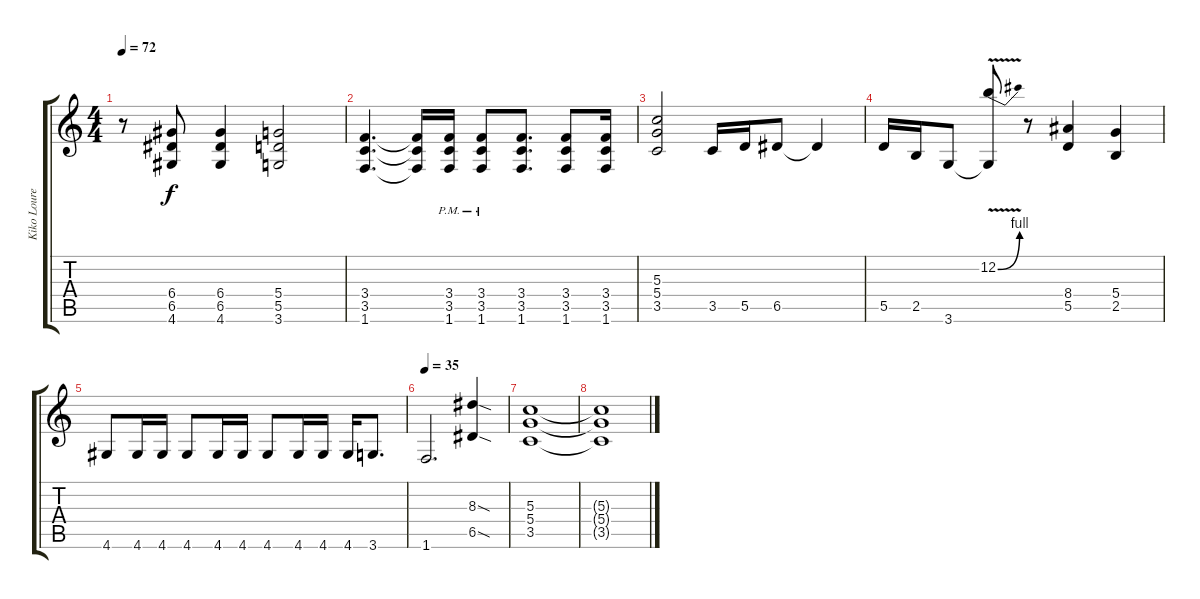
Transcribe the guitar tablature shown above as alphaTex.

\track ("Kiko Loureiro (Guitarra)" "Kiko Loure") {instrument distortionguitar}
\staff {score tabs}
\tuning (E4 B3 G3 D3 A2 E2) {hide}
\ts (4 4)
\tempo 72
\clef g2
\ks c
r.8{dy f} (6.4 6.5 4.6).8 (6.4 6.5 4.6).4 (5.4 5.5 3.6).2 |
(3.4 3.5 1.6).4{d} (3.4{t} 3.5{t} 1.6{t}).16 (3.4{pm} 3.5{pm} 1.6{pm}).16 (3.4{pm} 3.5{pm} 1.6{pm}).8 (3.4 3.5 1.6).8{d} (3.4 3.5 1.6).8 (3.4 3.5 1.6).16 |
(5.3 5.4 3.5).2 3.5.16 5.5.16 6.5.8 6.5{t}.4 |
5.5.16 2.5.16 3.6.8 (12.2{be (bend 0 0 60 4) v} 3.6{t}).8 r.8 (8.4 5.5).4 (5.4 2.5).4 |
4.6.8 4.6.16 4.6.16 4.6.8 4.6.16 4.6.16 4.6.8 4.6.16 4.6.16 4.6.16 3.6.8{d} |
\tempo 35
1.6.2{d} (8.3{sod} 6.5{sod}).4 |
(5.3 5.4 3.5).1 |
(5.3{t} 5.4{t} 3.5{t}).1
